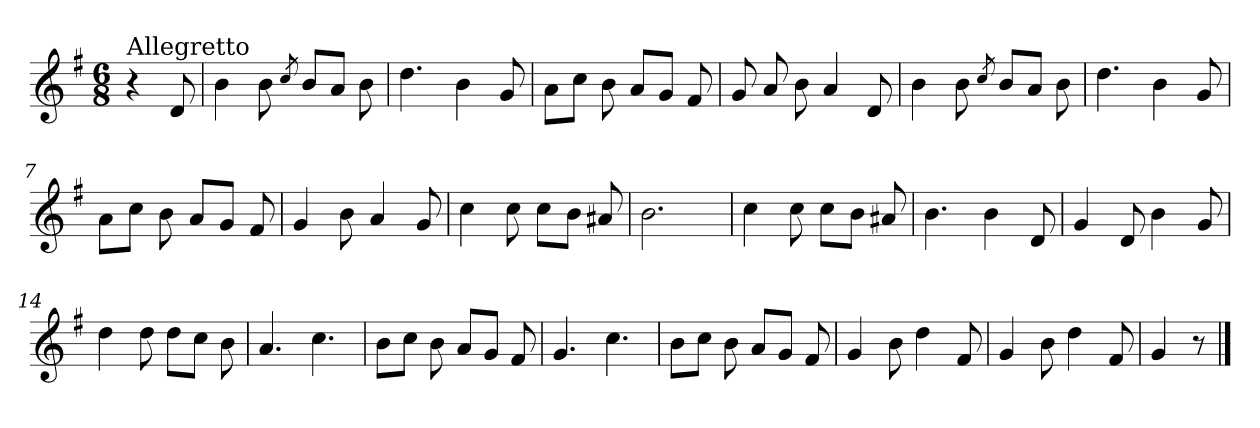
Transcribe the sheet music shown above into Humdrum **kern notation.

**kern
*part1
*staff1
*clefG2
*k[f#]
*G:
*M6/8
=
!LO:TX:a:t=Allegretto
4r
8d/
=1
4b\
8b\
8qcc/
8b/L
8a/J
8b\
=2
4.dd\
4b\
8g/
=3
8a\L
8cc\J
8b\
8a/L
8g/J
8f#/
=4
8g/
8a/
8b\
4a/
8d/
=5
4b\
8b\
8qcc/
8b/L
8a/J
8b\
!!LO:LB:g=z
=6
4.dd\
4b\
8g/
=7
8a\L
8cc\J
8b\
8a/L
8g/J
8f#/
=8
4g/
8b\
4a/
8g/
=9
4cc\
8cc\
8cc\L
8b\J
8a#X/
=10
2.b\
=11
4cc\
8cc\
8cc\L
8b\J
8a#X/
=12
4.b\
4b\
8d/
!!LO:LB:g=z
=13
4g/
8d/
4b\
8g/
=14
4dd\
8dd\
8dd\L
8cc\J
8b\
=15
4.a/
4.cc\
=16
8b\L
8cc\J
8b\
8a/L
8g/J
8f#/
=17
4.g/
4.cc\
=18
8b\L
8cc\J
8b\
8a/L
8g/J
8f#/
=19
4g/
8b\
4dd\
8f#/
!!LO:LB:g=z
=20
4g/
8b\
4dd\
8f#/
=21
4g/
8r
==
*-
